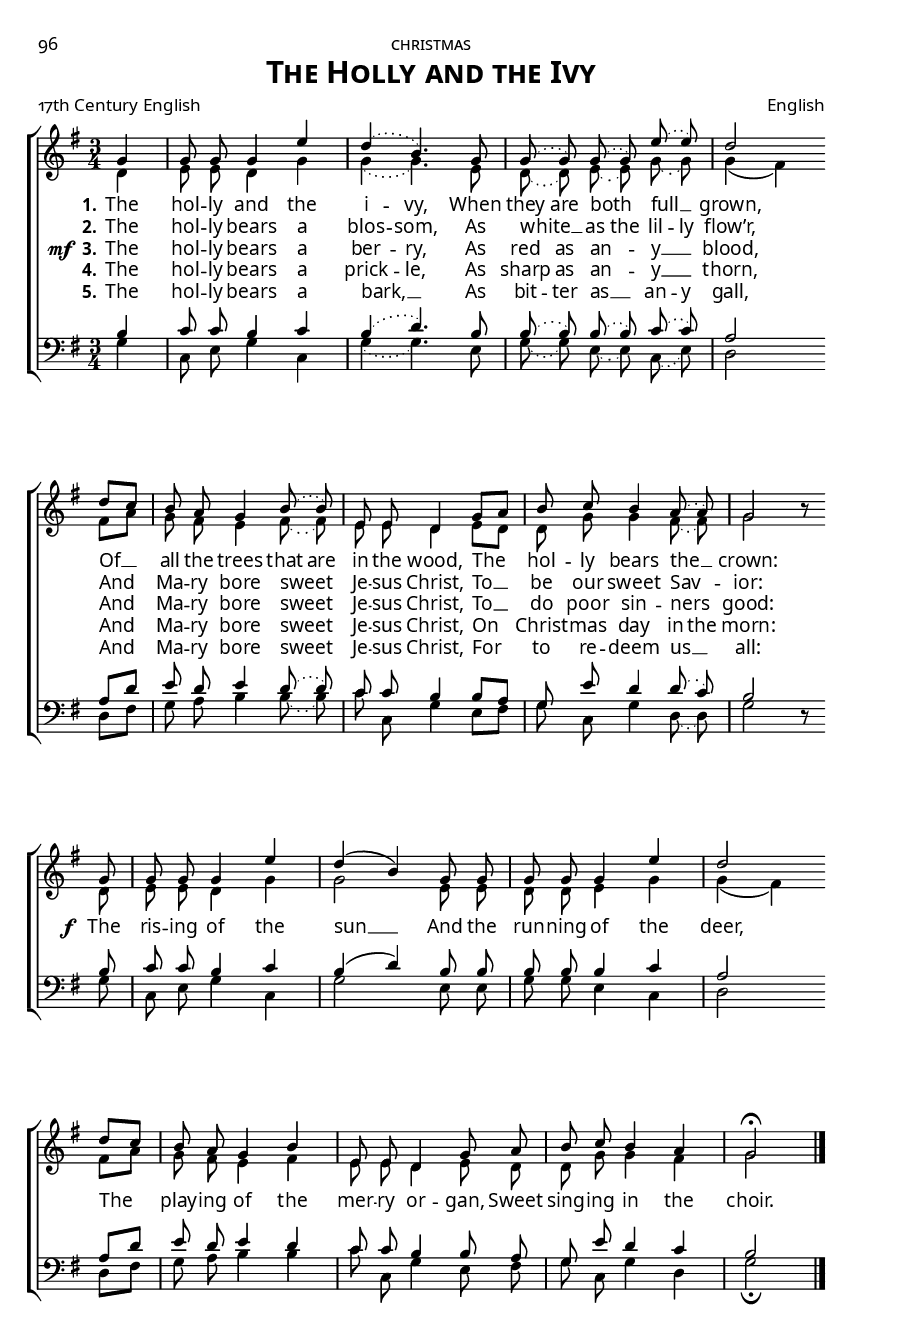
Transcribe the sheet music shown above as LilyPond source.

\version "2.14.2"
\include "util.ly"
\header {
  title = \markup{\override #'(font-name . "Garamond Premier Pro Semibold"){ \abs-fontsize #15 \smallCapsOldStyle"The Holly and the Ivy"}}
  poet = \markup\oldStyleNum"17th Century English"
  composer = \markup\oldStyleNum"English"
  %arranger = \markup\oldStyleNum"Arranged by BHB"
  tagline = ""
}
\paper {
  %print-all-headers = ##f
  paper-height = 9\in
  paper-width = 6\in
  indent = 0\in
  %system-system-spacing = #'((basic-distance . 10) (padding . 0))
  %system-system-spacing =
  %  #'((basic-distance . 0)
  %     (minimum-distance . 0)
  %     (padding . -0.35)
  %     (stretchability . 100))
  ragged-last-bottom = ##f
  ragged-bottom = ##f
  two-sided = ##t
  inner-margin = 0.5\in
  outer-margin = 0.25\in
  top-margin = 0.25\in
  bottom-margin = 0.25\in
  first-page-number = #096
  print-first-page-number = ##t
  headerLine = \markup{\override #'(font-name . "Garamond Premier Pro") \smallCapsOldStyle"christmas"}
  oddHeaderMarkup = \markup\fill-line{
     \override #'(font-name . "Garamond Premier Pro")\abs-fontsize #8.5
     \combine 
        \fill-line{"" \on-the-fly #print-page-number-check-first
        \oldStylePageNum""
        }
        \fill-line{\headerLine}
  }
  evenHeaderMarkup = \markup {
     \override #'(font-name . "Garamond Premier Pro")\abs-fontsize #8.5
     \combine
        \on-the-fly #print-page-number-check-first
        \oldStylePageNum""
        \fill-line{\headerLine}
  }
}
#(set-global-staff-size 15) \paper{ #(define fonts (make-pango-font-tree "GoudyOlSt BT" "Garamond Premier Pro" "Garamond Premier Pro" (/ 15 20))) }
global = {
  \key g \major
  \time 3/4
  \autoBeamOff
  \override DynamicLineSpanner #'staff-padding = #0.0
  \override DynamicLineSpanner #'Y-extent = #'(-1 . 1)
}

sopMusic = \relative c'' {
  \partial 4 g4 |
  g8\noBeam g8 g4 e' |
  \slurDotted d4( b4.) g8 |
  g\noBeam( g) g\noBeam( g) e'\noBeam( e) |
  d2 \bar"" \break
  
  \slurSolid d8[ c] |
  b8\noBeam a g4 \slurDotted b8\noBeam( b) |
  e,\noBeam e d4 \slurSolid g8[ a] |
  b\noBeam c b4 \slurDotted a8\noBeam( a) |
  g2 b8\rest \bar""\break
  
  g8 |
  g\noBeam g\noBeam g4 e'4 |
  \slurSolid d( b) g8\noBeam g |
  g\noBeam g g4 e' |
  d2 \bar""\break d8[ c] |
  
  b8\noBeam a g4 b |
  e,8\noBeam e d4 g8\noBeam a |
  b\noBeam c b4 a |
  \partial 2 g2\fermata \bar "|."
  
}
sopWords = \lyricmode {
  
}

altoMusic = \relative c' {
  d4 |
  e8\noBeam e d4 g |
  \slurDotted g( g4.) e8 |
  d8\noBeam( d) e\noBeam( e) g\noBeam( g) |
  \slurSolid g4( fis) |
  
  fis8[ a] |
  g8\noBeam fis e4 \slurDotted fis8\noBeam( fis) |
  e8\noBeam e d4 \slurSolid e8[ d] |
  d8\noBeam g g4 \slurDotted fis8\noBeam( fis) |
  g2 s8 |
  
  d8 |
  e\noBeam e d4 \slurSolid g |
  g2 e8\noBeam e |
  d\noBeam d e4 g |
  g( fis) fis8[ a] |
  
  g\noBeam fis e4 fis |
  e8\noBeam e d4 e8\noBeam d |
  d\noBeam g g4 fis |
  g2 \bar "|."
}
altoWords = {
  \dropLyricsV
  \lyricmode {
    \set stanza = #"1."
    \set ignoreMelismata = ##t
    The hol -- ly and the i -- vy,
    When they are both _ full __ _ grown,
    Of __ _ all the trees that are in the wood,
    The _ hol -- ly bears the __ _ crown:
  
    \unset ignoreMelismata
  }
  \set stanza = \markup\dynamic"f "
  \lyricmode{
    %\set associatedVoice = "basses"
    The ris -- ing of the sun __
    And the run -- ning of the deer,
    The play -- ing of the mer -- ry or -- gan,
    Sweet sing -- ing in the choir.
  }
}
altoWordsII = \lyricmode {
  \dropLyricsV
  \set stanza = #"2."
  \set ignoreMelismata = ##t
  The hol -- ly bears a blos -- som,
  As white __ _ as the lil -- ly flow’r,
  And _ Ma -- ry bore sweet _ Je -- sus Christ, To __ _ be our sweet Sav -- _ ior:
}
altoWordsIII = {
  \dropLyricsV
  \set stanza = \markup{\dynamic"mf " "3."}
  \lyricmode {
    \set ignoreMelismata = ##t
    The hol -- ly bears a ber -- ry,
    As red as an -- _ y __ _ blood,
    And _ Ma -- ry bore sweet _ Je -- sus Christ, To __ _ do poor sin -- ners _ good:
  }
}
altoWordsIV = \lyricmode {
  \dropLyricsV
  \set stanza = #"4."
  \set ignoreMelismata = ##t
  The hol -- ly bears a prick -- le, As sharp as an -- _ y __ _ thorn,
  And _ Ma -- ry bore sweet _ Je -- sus Christ, On _ Christ -- mas day in the morn:
}
altoWordsV = \lyricmode {
  \dropLyricsV
  \set stanza = #"5."
  \set ignoreMelismata = ##t
  The hol -- ly bears a bark, __ _ As bit -- ter as __ _ an -- y gall,
  And _ Ma -- ry bore sweet _ Je -- sus Christ, For _ to re -- deem us __ _ all:
}
altoWordsVI = \lyricmode {
}
tenorMusic = \relative c' {
  b4 |
  c8\noBeam c b4 c |
  \slurDotted b4( d4.) b8 |
  b\noBeam( b) b\noBeam( b) c\noBeam( c) |
  a2 |
  
  \slurSolid a8[ d] |
  e8\noBeam d e4 \slurDotted d8\noBeam( d) |
  c\noBeam c b4 \slurSolid b8[ a] |
  g\noBeam e' d4 \slurDotted d8\noBeam( c) |
  b2 s8 |
  
  b8 |
  c\noBeam c b4 c |
  \slurSolid b( d) b8\noBeam b |
  b\noBeam b b4 c |
  a2 a8[ d] |
  
  e8\noBeam d e4 d |
  c8\noBeam c b4 b8\noBeam a |
  g\noBeam e' d4 c |
  b2 \bar "|."
}
tenorWords = \lyricmode {

}

bassMusic = \relative c' {
  g4 |
  c,8\noBeam e g4 c, |
  \slurDotted g'4( g4.) e8 |
  g8\noBeam( g) e\noBeam( e) c\noBeam( e) |
  d2 |
  
  \slurSolid d8[ fis] |
  g8\noBeam a b4 \slurDotted b8\noBeam( b) |
  c8\noBeam c, g'4 \slurSolid e8[ fis] |
  g\noBeam c, g'4 \slurDotted d8\noBeam( d) |
  g2 d8\rest |
  
  g8 |
  c,\noBeam e\noBeam g4 c,4 |
  \slurSolid g'2 e8\noBeam e |
  g\noBeam g e4 c |
  d2 d8[ fis] |
  
  g\noBeam a b4 b |
  c8\noBeam c, g'4 e8\noBeam fis |
  g\noBeam c, g'4 d |
  g2\fermata \bar "|."
}
bassWords = \lyricmode {

}

pianoRH = \relative c' {
  
}
pianoLH = \relative c' {
  
}

\score {
  <<
   \new ChoirStaff <<
    \new Staff = women <<
      \new Voice = "sopranos" { \voiceOne << \global \sopMusic >> }
      \new Voice = "altos" { \voiceTwo << \global \altoMusic >> }
    >>
    \new Staff = men <<
      \clef bass
      \new Voice = "tenors" { \voiceOne << \global \tenorMusic >> }
      \new Voice = "basses" { \voiceTwo << \global \bassMusic >> }
    >>
    \new Lyrics \with { alignAboveContext = #"women" \override VerticalAxisGroup #'nonstaff-relatedstaff-spacing = #'((basic-distance . 1))} \lyricsto "sopranos" \sopWords
    \new Lyrics = "altosVI"  \with { alignBelowContext = #"women" \override VerticalAxisGroup #'nonstaff-relatedstaff-spacing = #'((basic-distance . 1))} \lyricsto "sopranos" \altoWordsVI
    \new Lyrics = "altosV"  \with { alignBelowContext = #"women" \override VerticalAxisGroup #'nonstaff-relatedstaff-spacing = #'((basic-distance . 1))} \lyricsto "sopranos" \altoWordsV
    \new Lyrics = "altosIV"  \with { alignBelowContext = #"women" \override VerticalAxisGroup #'nonstaff-relatedstaff-spacing = #'((basic-distance . 1))} \lyricsto "sopranos" \altoWordsIV
    \new Lyrics = "altosIII"  \with { alignBelowContext = #"women" \override VerticalAxisGroup #'nonstaff-relatedstaff-spacing = #'((basic-distance . 1))} \lyricsto "sopranos" \altoWordsIII
    \new Lyrics = "altosII"  \with { alignBelowContext = #"women" \override VerticalAxisGroup #'nonstaff-relatedstaff-spacing = #'((basic-distance . 1))} \lyricsto "sopranos" \altoWordsII
    \new Lyrics = "altos"  \with { alignBelowContext = #"women" \override VerticalAxisGroup #'nonstaff-relatedstaff-spacing = #'((basic-distance . 1)) } \lyricsto "sopranos" \altoWords
    \new Lyrics \with { alignAboveContext = #"men" \override VerticalAxisGroup #'nonstaff-relatedstaff-spacing = #'((basic-distance . 1)) } \lyricsto "tenors" \tenorWords
    \new Lyrics \with { alignBelowContext = #"men" \override VerticalAxisGroup #'nonstaff-relatedstaff-spacing = #'((basic-distance . 1)) } \lyricsto "basses" \bassWords
  >>
%    \new PianoStaff << \new Staff { \new Voice { \pianoRH } } \new Staff { \clef "bass" \pianoLH } >>
  >>
  \layout {
    \context {
      \Score
      %\override SpacingSpanner #'base-shortest-duration = #(ly:make-moment 1 8)
      %\override SpacingSpanner #'common-shortest-duration = #(ly:make-moment 1 4)
    }
    \context {
      % Remove all empty staves
      % \Staff \RemoveEmptyStaves \override VerticalAxisGroup #'remove-first = ##t
    }
  }
  \midi {
    \tempo 4 = 90
    \set Staff.midiInstrument = "flute"
  
    \context {
      \Voice
      \remove "Dynamic_performer"
    }
  }
}
